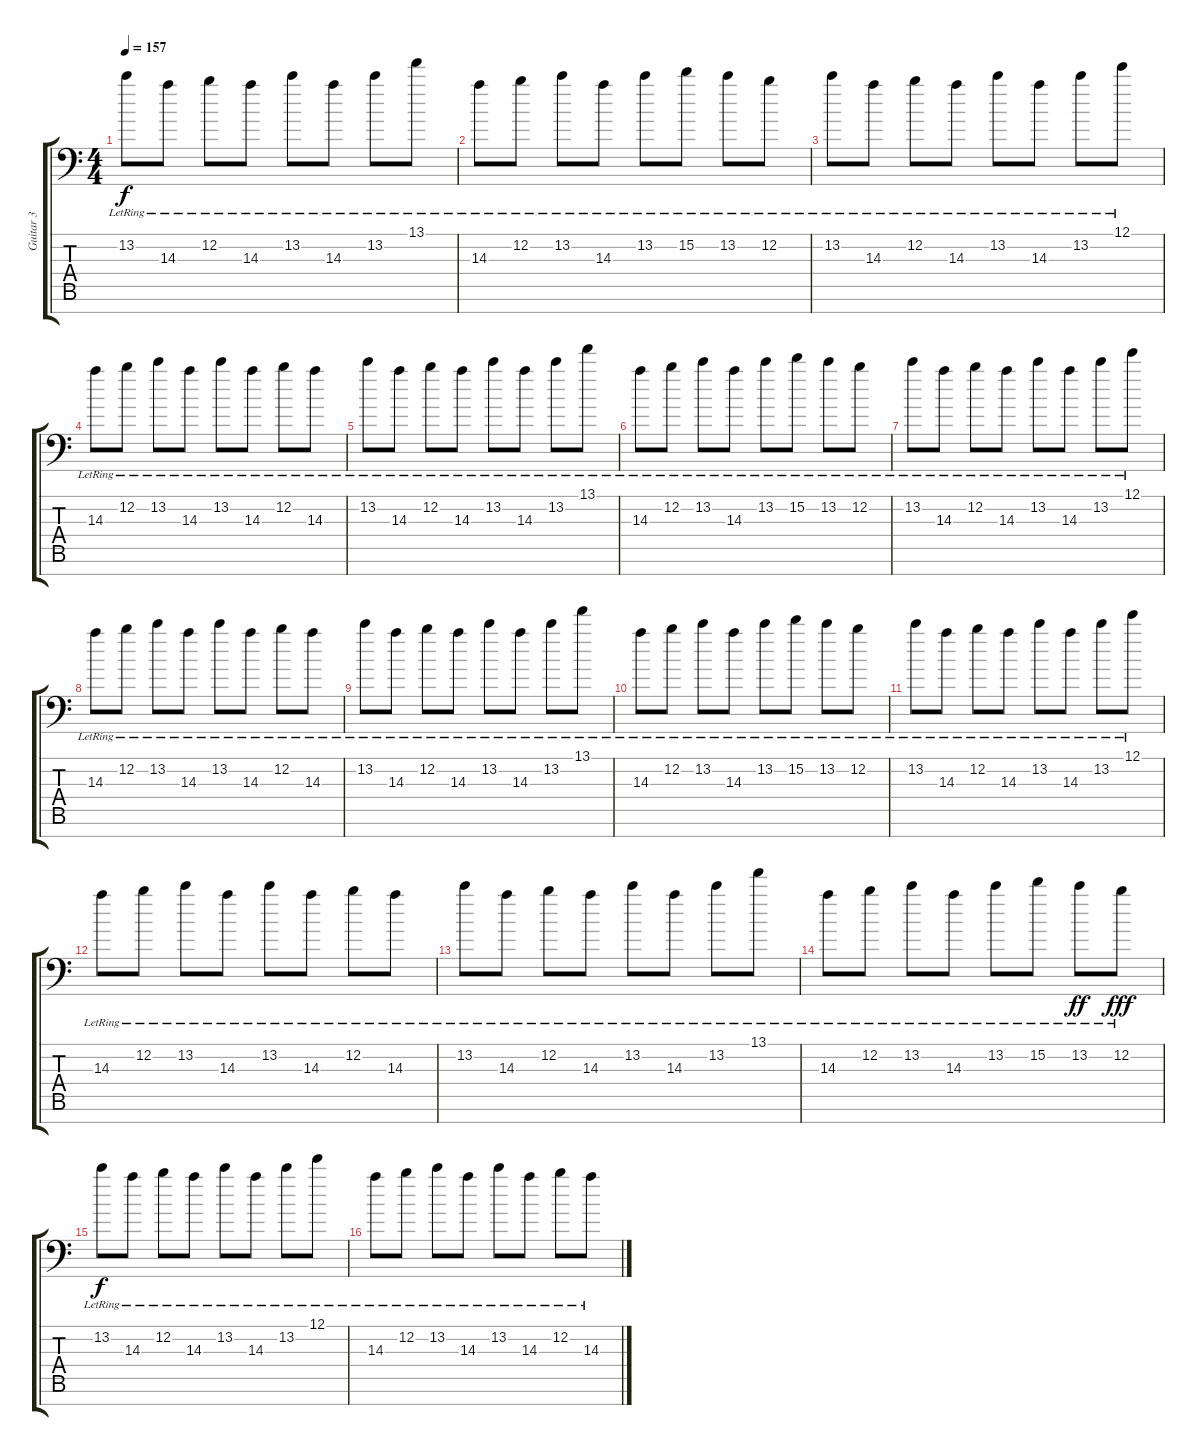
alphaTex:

\track ("Guitar 3" "Guitar 3") {instrument electricguitarjazz}
\staff {score tabs}
\tuning (E4 B3 G3 D3 A2 E2 A1) {hide}
\ts (4 4)
\tempo 157
\clef f4
\ks c
13.2{lr}.8{dy f} 14.3{lr}.8 12.2{lr}.8 14.3{lr}.8 13.2{lr}.8 14.3{lr}.8 13.2{lr}.8 13.1{lr}.8 |
14.3{lr}.8 12.2{lr}.8 13.2{lr}.8 14.3{lr}.8 13.2{lr}.8 15.2{lr}.8 13.2{lr}.8 12.2{lr}.8 |
13.2{lr}.8 14.3{lr}.8 12.2{lr}.8 14.3{lr}.8 13.2{lr}.8 14.3{lr}.8 13.2{lr}.8 12.1{lr}.8 |
14.3{lr}.8 12.2{lr}.8 13.2{lr}.8 14.3{lr}.8 13.2{lr}.8 14.3{lr}.8 12.2{lr}.8 14.3{lr}.8 |
13.2{lr}.8 14.3{lr}.8 12.2{lr}.8 14.3{lr}.8 13.2{lr}.8 14.3{lr}.8 13.2{lr}.8 13.1{lr}.8 |
14.3{lr}.8 12.2{lr}.8 13.2{lr}.8 14.3{lr}.8 13.2{lr}.8 15.2{lr}.8 13.2{lr}.8 12.2{lr}.8 |
13.2{lr}.8 14.3{lr}.8 12.2{lr}.8 14.3{lr}.8 13.2{lr}.8 14.3{lr}.8 13.2{lr}.8 12.1{lr}.8 |
14.3{lr}.8 12.2{lr}.8 13.2{lr}.8 14.3{lr}.8 13.2{lr}.8 14.3{lr}.8 12.2{lr}.8 14.3{lr}.8 |
13.2{lr}.8 14.3{lr}.8 12.2{lr}.8 14.3{lr}.8 13.2{lr}.8 14.3{lr}.8 13.2{lr}.8 13.1{lr}.8 |
14.3{lr}.8 12.2{lr}.8 13.2{lr}.8 14.3{lr}.8 13.2{lr}.8 15.2{lr}.8 13.2{lr}.8 12.2{lr}.8 |
13.2{lr}.8 14.3{lr}.8 12.2{lr}.8 14.3{lr}.8 13.2{lr}.8 14.3{lr}.8 13.2{lr}.8 12.1{lr}.8 |
14.3{lr}.8 12.2{lr}.8 13.2{lr}.8 14.3{lr}.8 13.2{lr}.8 14.3{lr}.8 12.2{lr}.8 14.3{lr}.8 |
13.2{lr}.8 14.3{lr}.8 12.2{lr}.8 14.3{lr}.8 13.2{lr}.8 14.3{lr}.8 13.2{lr}.8 13.1{lr}.8 |
14.3{lr}.8 12.2{lr}.8 13.2{lr}.8 14.3{lr}.8 13.2{lr}.8 15.2{lr}.8 13.2{lr}.8{dy ff} 12.2{lr}.8{dy fff} |
13.2{lr}.8{dy f} 14.3{lr}.8 12.2{lr}.8 14.3{lr}.8 13.2{lr}.8 14.3{lr}.8 13.2{lr}.8 12.1{lr}.8 |
14.3{lr}.8 12.2{lr}.8 13.2{lr}.8 14.3{lr}.8 13.2{lr}.8 14.3{lr}.8 12.2{lr}.8 14.3{lr}.8
